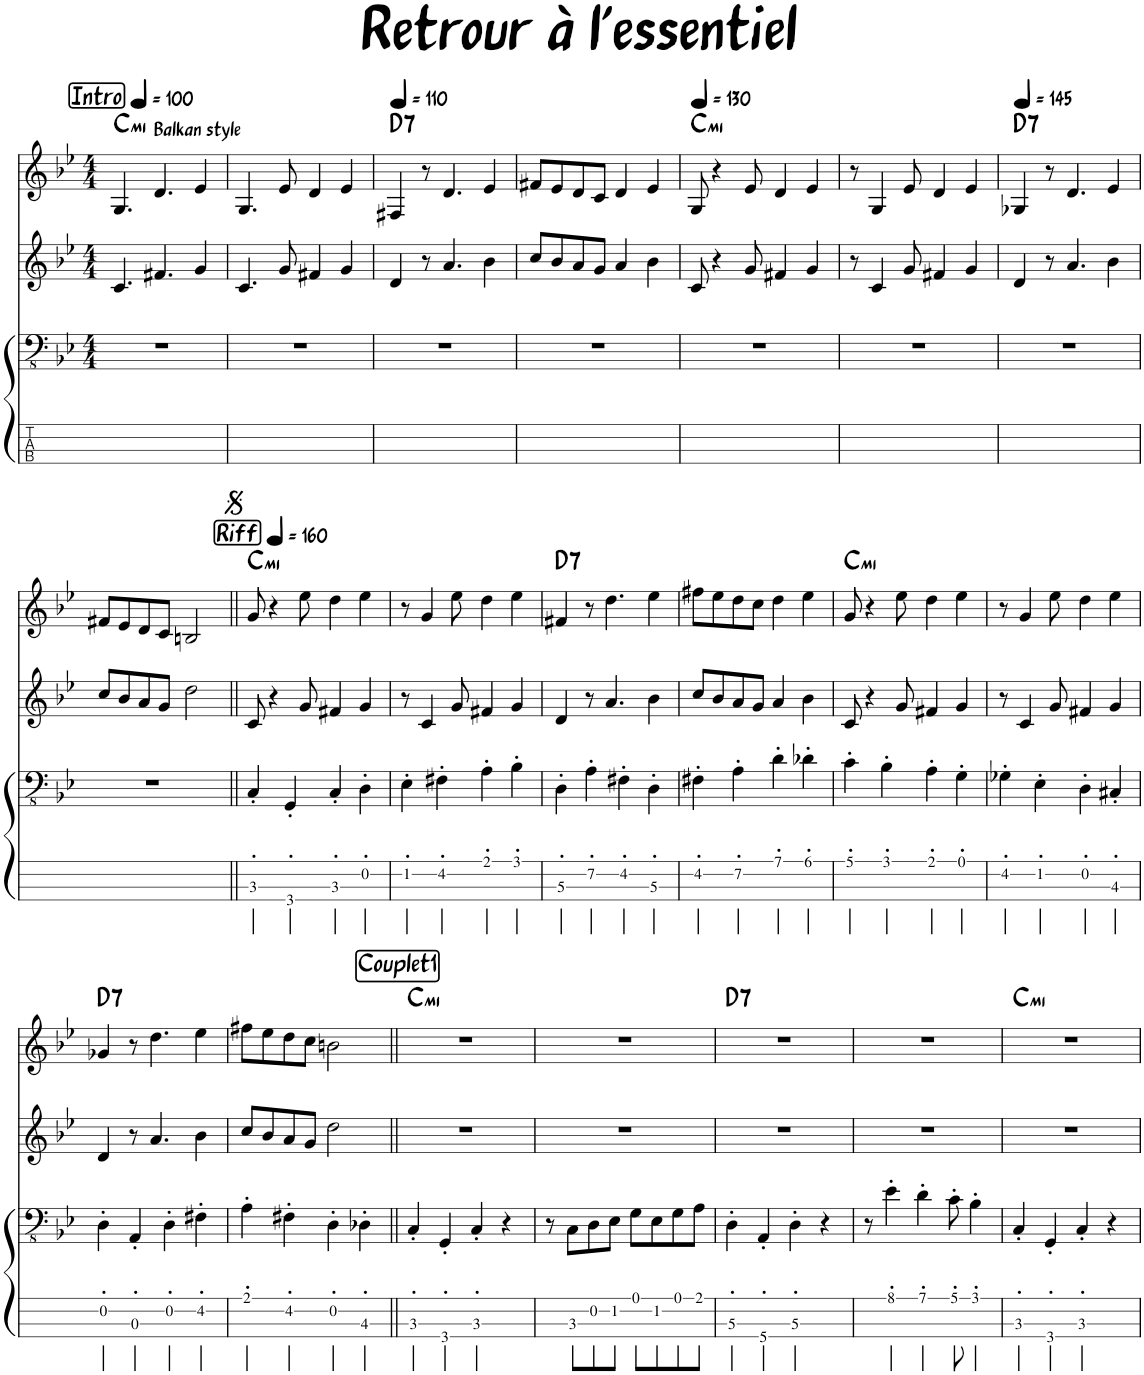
**kern	**kern	**kern	**kern	**harte
*part4	*part3	*part2	*part1	*part1
*staff4	*staff3	*staff2	*staff1	*
*I"Guitare Basse (Tablature)	*I"Basse acoustique	*I"Clarinette en Sib	*I"Trompette en Sib	*
*	*	*I'Cl	*I'Tpt	*
*stria4	*	*	*	*
*	*clefFv4	*clefG2	*clefG2	*
*	*	*ITrd1c2	*ITrd1c2	*
*k[b-e-]	*k[b-e-]	*k[b-e-]	*k[b-e-]	*
*M4/4	*M4/4	*M4/4	*M4/4	*
*MM100	*MM100	*MM100	*MM100	*
!!LO:REH:place=s1:a:rj:fs=14:t=Intro
=1	=1	=1	=1	=1
!	!	!	!	!LO:H:kt=mi
1r	1r	4.c/	4.G/	C:min
!	!	!	!LO:TX:a:t=Balkan style	!
.	.	4.f#X/	4.d/	.
.	.	4g/	4e-/	.
=2	=2	=2	=2	=2
1r	1r	4.c/	4.G/	.
.	.	8g/	8e-/	.
.	.	4f#X/	4d/	.
.	.	4g/	4e-/	.
=3	=3	=3	=3	=3
*	*	*	*MM110	*
!	!	!	!	!LO:H:kt=7
1r	1r	4d/	4F#X/	D:7
.	.	8r	8r	.
.	.	4.a/	4.d/	.
.	.	4b-\	4e-/	.
=4	=4	=4	=4	=4
1r	1r	8cc/L	8f#X/L	.
.	.	8b-/	8e-/	.
.	.	8a/	8d/	.
.	.	8g/J	8c/J	.
.	.	4a/	4d/	.
.	.	4b-\	4e-/	.
=5	=5	=5	=5	=5
*	*	*	*MM130	*
!	!	!	!	!LO:H:kt=mi
1r	1r	8c/	8G/	C:min
.	.	4r	4r	.
.	.	8g/	8e-/	.
.	.	4f#X/	4d/	.
.	.	4g/	4e-/	.
=6	=6	=6	=6	=6
1r	1r	8r	8r	.
.	.	4c/	4G/	.
.	.	8g/	8e-/	.
.	.	4f#X/	4d/	.
.	.	4g/	4e-/	.
=7	=7	=7	=7	=7
*	*	*	*MM145	*
!	!	!	!	!LO:H:kt=7
1r	1r	4d/	4G-X/	D:7
.	.	8r	8r	.
.	.	4.a/	4.d/	.
.	.	4b-\	4e-/	.
!!LO:LB:g=z
=8	=8	=8	=8	=8
1r	1r	8cc/L	8f#X/L	.
.	.	8b-/	8e-/	.
.	.	8a/	8d/	.
.	.	8g/J	8c/J	.
.	.	2dd\	2Bn/	.
=9||	=9||	=9||	=9||	=9||
!!LO:REH:place=s1:a:rj:fs=14:t=Riff
*	*	*	*MM160	*
!	!	!	!	!LO:H:kt=mi
4CC'\	4CC'/	8c/	8g/	C:min
.	.	4r	4r	.
4GGG'\	4GGG'/	.	.	.
.	.	8g/	8ee-\	.
4CC'\	4CC'/	4f#X/	4dd\	.
4DD'\	4DD'\	4g/	4ee-\	.
=10	=10	=10	=10	=10
4EE-'\	4EE-'\	8r	8r	.
.	.	4c/	4g/	.
4FF#X'\	4FF#X'\	.	.	.
.	.	8g/	8ee-\	.
4AA'\	4AA'\	4f#X/	4dd\	.
4BB-'\	4BB-'\	4g/	4ee-\	.
=11	=11	=11	=11	=11
!	!	!	!	!LO:H:kt=7
4DD'\	4DD'\	4d/	4f#X/	D:7
4AA'\	4AA'\	8r	8r	.
.	.	4.a/	4.dd\	.
4FF#X'\	4FF#X'\	.	.	.
4DD'\	4DD'\	4b-\	4ee-\	.
=12	=12	=12	=12	=12
4FF#X'\	4FF#X'\	8cc/L	8ff#X\L	.
.	.	8b-/	8ee-\	.
4AA'\	4AA'\	8a/	8dd\	.
.	.	8g/J	8cc\J	.
4D'\	4D'\	4a/	4dd\	.
4D-X'\	4D-X'\	4b-\	4ee-\	.
=13	=13	=13	=13	=13
!	!	!	!	!LO:H:kt=mi
4C'\	4C'\	8c/	8g/	C:min
.	.	4r	4r	.
4BB-'\	4BB-'\	.	.	.
.	.	8g/	8ee-\	.
4AA'\	4AA'\	4f#X/	4dd\	.
4GG'\	4GG'\	4g/	4ee-\	.
=14	=14	=14	=14	=14
4GG-X'\	4GG-X'\	8r	8r	.
.	.	4c/	4g/	.
4EE-'\	4EE-'\	.	.	.
.	.	8g/	8ee-\	.
4DD'\	4DD'\	4f#X/	4dd\	.
4CC#X'\	4CC#X'/	4g/	4ee-\	.
!!LO:LB:g=z
=15	=15	=15	=15	=15
!	!	!	!	!LO:H:kt=7
4DD'\	4DD'\	4d/	4g-X/	D:7
4AAA'\	4AAA'/	8r	8r	.
.	.	4.a/	4.dd\	.
4DD'\	4DD'\	.	.	.
4FF#X'\	4FF#X'\	4b-\	4ee-\	.
=16	=16	=16	=16	=16
4AA'\	4AA'\	8cc/L	8ff#X\L	.
.	.	8b-/	8ee-\	.
4FF#X'\	4FF#X'\	8a/	8dd\	.
.	.	8g/J	8cc\J	.
4DD'\	4DD'\	2dd\	2bn\	.
4DD-X'\	4DD-X'\	.	.	.
!!LO:REH:place=s1:a:rj:fs=14:t=Couplet1
=17||	=17||	=17||	=17||	=17||
!	!	!	!	!LO:H:kt=mi
4CC'\	4CC'/	1r	1r	C:min
4GGG'\	4GGG'/	.	.	.
4CC'\	4CC'/	.	.	.
4r	4r	.	.	.
=18	=18	=18	=18	=18
8r	8r	1r	1r	.
8CC\L	8CC\L	.	.	.
8DD\	8DD\	.	.	.
8EE-\J	8EE-\J	.	.	.
8GG\L	8GG\L	.	.	.
8EE-\	8EE-\	.	.	.
8GG\	8GG\	.	.	.
8AA\J	8AA\J	.	.	.
=19	=19	=19	=19	=19
!	!	!	!	!LO:H:kt=7
4DD'\	4DD'\	1r	1r	D:7
4AAA'\	4AAA'/	.	.	.
4DD'\	4DD'\	.	.	.
4r	4r	.	.	.
=20	=20	=20	=20	=20
8r	8r	1r	1r	.
4E-'\	4E-'\	.	.	.
4D'\	4D'\	.	.	.
8C'\	8C'\	.	.	.
4BB-'\	4BB-'\	.	.	.
=21	=21	=21	=21	=21
!	!	!	!	!LO:H:kt=mi
4CC'\	4CC'/	1r	1r	C:min
4GGG'\	4GGG'/	.	.	.
4CC'\	4CC'/	.	.	.
4r	4r	.	.	.
=	=	=	=	=
*-	*-	*-	*-	*-
